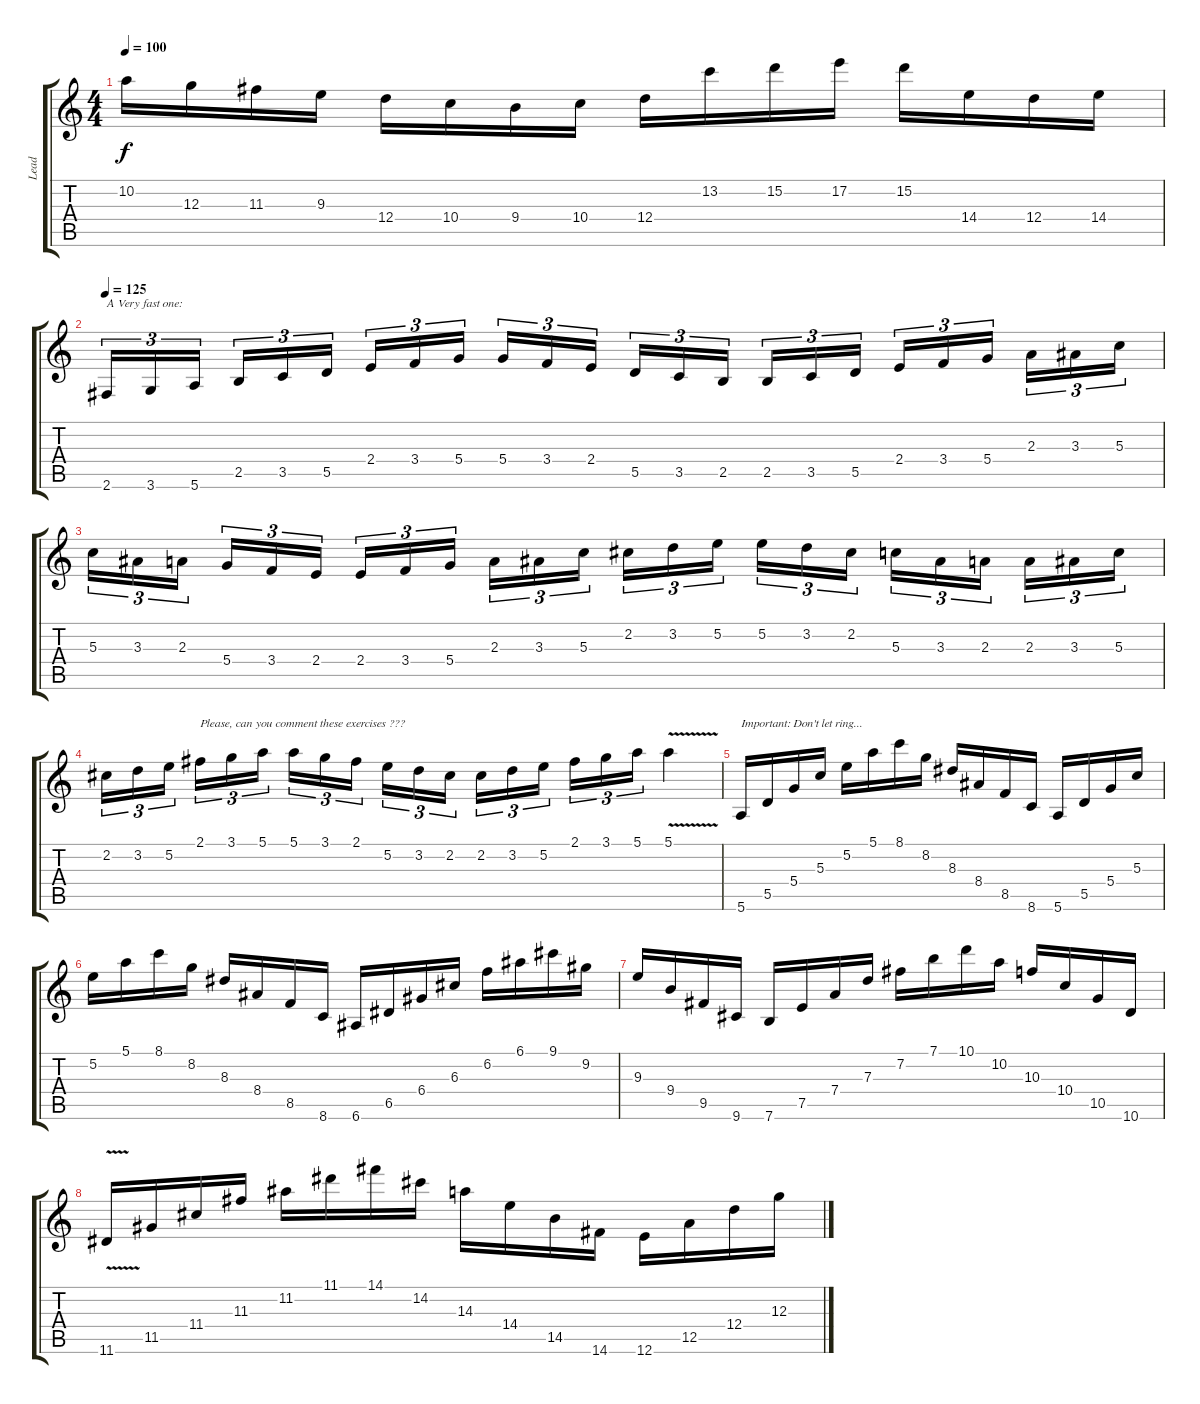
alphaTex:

\track ("Lead" "Lead") {instrument distortionguitar}
\staff {score tabs}
\tuning (E4 B3 G3 D3 A2 E2) {hide}
\ts (4 4)
\tempo 100
\clef g2
\ks c
10.2.16{dy f} 12.3.16 11.3.16 9.3.16 12.4.16 10.4.16 9.4.16 10.4.16 12.4.16 13.2.16 15.2.16 17.2.16 15.2.16 14.4.16 12.4.16 14.4.16 |
\tempo 125
2.6.16{tu (3 2) txt "A Very fast one:"} 3.6.16{tu (3 2)} 5.6.16{tu (3 2) beam splitsecondary} 2.5.16{tu (3 2)} 3.5.16{tu (3 2)} 5.5.16{tu (3 2)} 2.4.16{tu (3 2)} 3.4.16{tu (3 2)} 5.4.16{tu (3 2) beam splitsecondary} 5.4.16{tu (3 2)} 3.4.16{tu (3 2)} 2.4.16{tu (3 2)} 5.5.16{tu (3 2)} 3.5.16{tu (3 2)} 2.5.16{tu (3 2) beam splitsecondary} 2.5.16{tu (3 2)} 3.5.16{tu (3 2)} 5.5.16{tu (3 2)} 2.4.16{tu (3 2)} 3.4.16{tu (3 2)} 5.4.16{tu (3 2) beam splitsecondary} 2.3.16{tu (3 2)} 3.3.16{tu (3 2)} 5.3.16{tu (3 2)} |
5.3.16{tu (3 2)} 3.3.16{tu (3 2)} 2.3.16{tu (3 2) beam splitsecondary} 5.4.16{tu (3 2)} 3.4.16{tu (3 2)} 2.4.16{tu (3 2)} 2.4.16{tu (3 2)} 3.4.16{tu (3 2)} 5.4.16{tu (3 2) beam splitsecondary} 2.3.16{tu (3 2)} 3.3.16{tu (3 2)} 5.3.16{tu (3 2)} 2.2.16{tu (3 2)} 3.2.16{tu (3 2)} 5.2.16{tu (3 2) beam splitsecondary} 5.2.16{tu (3 2)} 3.2.16{tu (3 2)} 2.2.16{tu (3 2)} 5.3.16{tu (3 2)} 3.3.16{tu (3 2)} 2.3.16{tu (3 2) beam splitsecondary} 2.3.16{tu (3 2)} 3.3.16{tu (3 2)} 5.3.16{tu (3 2)} |
2.2.16{tu (3 2)} 3.2.16{tu (3 2)} 5.2.16{tu (3 2) beam splitsecondary} 2.1.16{tu (3 2) txt "Please, can you comment these exercises ???"} 3.1.16{tu (3 2)} 5.1.16{tu (3 2)} 5.1.16{tu (3 2)} 3.1.16{tu (3 2)} 2.1.16{tu (3 2) beam splitsecondary} 5.2.16{tu (3 2)} 3.2.16{tu (3 2)} 2.2.16{tu (3 2)} 2.2.16{tu (3 2)} 3.2.16{tu (3 2)} 5.2.16{tu (3 2) beam splitsecondary} 2.1.16{tu (3 2)} 3.1.16{tu (3 2)} 5.1.16{tu (3 2)} 5.1{v}.4 |
5.6.16{txt "Important: Don't let ring..."} 5.5.16 5.4.16 5.3.16 5.2.16 5.1.16 8.1.16 8.2.16 8.3.16 8.4.16 8.5.16 8.6.16 5.6.16 5.5.16 5.4.16 5.3.16 |
5.2.16 5.1.16 8.1.16 8.2.16 8.3.16 8.4.16 8.5.16 8.6.16 6.6.16 6.5.16 6.4.16 6.3.16 6.2.16 6.1.16 9.1.16 9.2.16 |
9.3.16 9.4.16 9.5.16 9.6.16 7.6.16 7.5.16 7.4.16 7.3.16 7.2.16 7.1.16 10.1.16 10.2.16 10.3.16 10.4.16 10.5.16 10.6.16 |
11.6{v}.16 11.5.16 11.4.16 11.3.16 11.2.16 11.1.16 14.1.16 14.2.16 14.3.16 14.4.16 14.5.16 14.6.16 12.6.16 12.5.16 12.4.16 12.3.16
